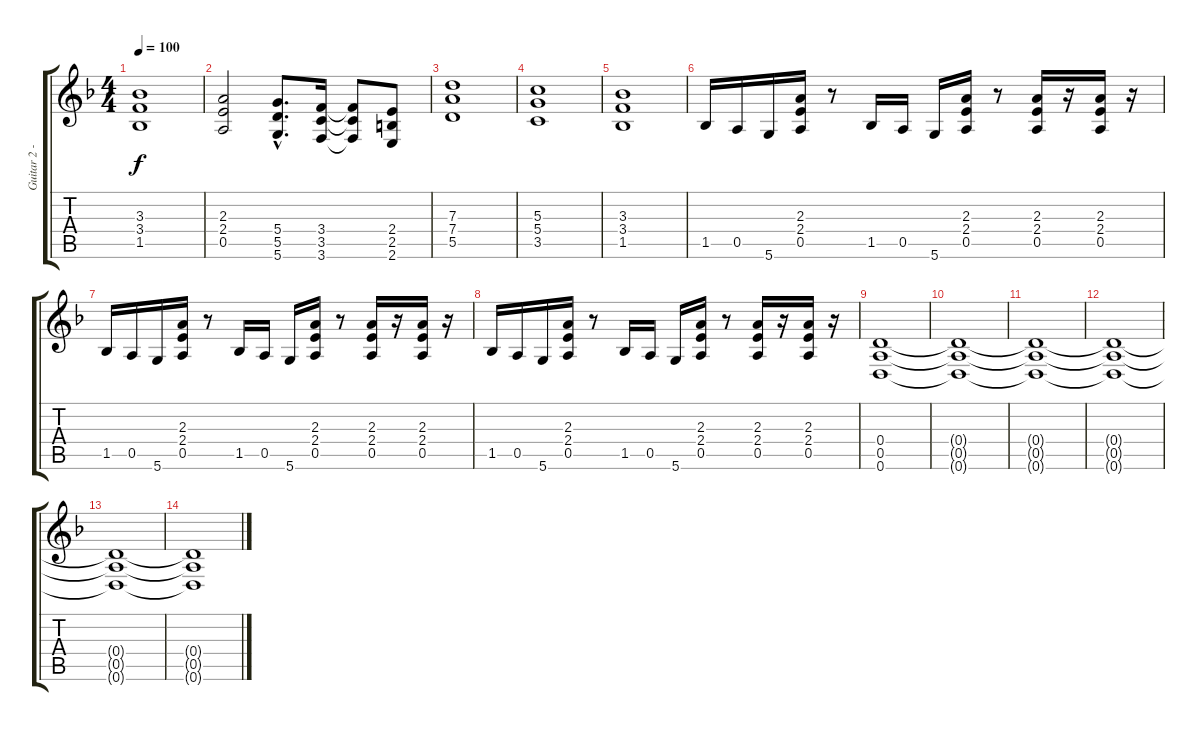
\track ("Guitar 2 - Chris Caffery" "Guitar 2 -") {instrument distortionguitar}
\staff {score tabs}
\tuning (E4 B3 G3 D3 A2 D2) {hide}
\ts (4 4)
\tempo 100
\clef g2
\ks f
(3.3 3.4 1.5).1{dy f} |
(2.3 2.4 0.5).2 (5.4{hac} 5.5{hac} 5.6{hac}).8{d} (3.4 3.5 3.6).16 (3.4{t} 3.5{t} 3.6{t}).8 (2.4 2.5 2.6).8 |
(7.3 7.4 5.5).1 |
(5.3 5.4 3.5).1 |
(3.3 3.4 1.5).1 |
1.5.16 0.5.16 5.6.16 (2.3 2.4 0.5).16 r.8 1.5.16 0.5.16 5.6.16 (2.3 2.4 0.5).16 r.8 (2.3 2.4 0.5).16 r.16 (2.3 2.4 0.5).16 r.16 |
1.5.16 0.5.16 5.6.16 (2.3 2.4 0.5).16 r.8 1.5.16 0.5.16 5.6.16 (2.3 2.4 0.5).16 r.8 (2.3 2.4 0.5).16 r.16 (2.3 2.4 0.5).16 r.16 |
1.5.16 0.5.16 5.6.16 (2.3 2.4 0.5).16 r.8 1.5.16 0.5.16 5.6.16 (2.3 2.4 0.5).16 r.8 (2.3 2.4 0.5).16 r.16 (2.3 2.4 0.5).16 r.16 |
(0.4 0.5 0.6).1 |
(0.4{t} 0.5{t} 0.6{t}).1 |
(0.4{t} 0.5{t} 0.6{t}).1 |
(0.4{t} 0.5{t} 0.6{t}).1 |
(0.4{t} 0.5{t} 0.6{t}).1 |
(0.4{t} 0.5{t} 0.6{t}).1
